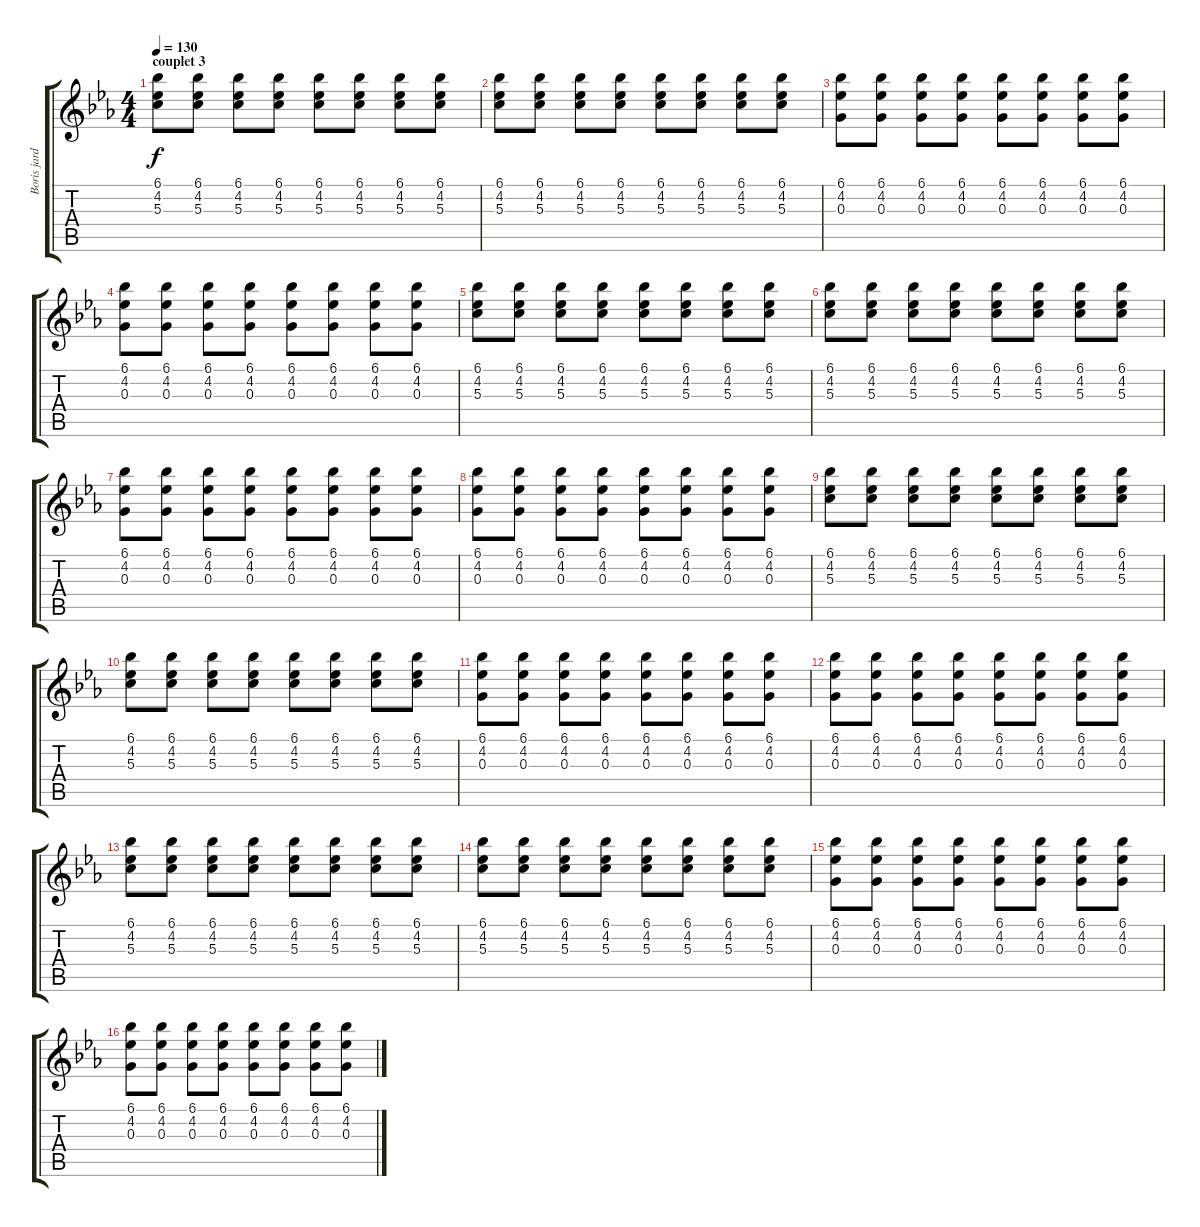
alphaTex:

\track ("Boris jardel " "Boris jard") {instrument electricguitarjazz}
\staff {score tabs}
\tuning (E4 B3 G3 D3 A2 E2) {hide}
\ts (4 4)
\section ("" "couplet 3")
\tempo 130
\clef g2
\ks eb
(6.1 4.2 5.3).8{dy f} (6.1 4.2 5.3).8 (6.1 4.2 5.3).8 (6.1 4.2 5.3).8 (6.1 4.2 5.3).8 (6.1 4.2 5.3).8 (6.1 4.2 5.3).8 (6.1 4.2 5.3).8 |
(6.1 4.2 5.3).8 (6.1 4.2 5.3).8 (6.1 4.2 5.3).8 (6.1 4.2 5.3).8 (6.1 4.2 5.3).8 (6.1 4.2 5.3).8 (6.1 4.2 5.3).8 (6.1 4.2 5.3).8 |
(6.1 4.2 0.3).8 (6.1 4.2 0.3).8 (6.1 4.2 0.3).8 (6.1 4.2 0.3).8 (6.1 4.2 0.3).8 (6.1 4.2 0.3).8 (6.1 4.2 0.3).8 (6.1 4.2 0.3).8 |
(6.1 4.2 0.3).8 (6.1 4.2 0.3).8 (6.1 4.2 0.3).8 (6.1 4.2 0.3).8 (6.1 4.2 0.3).8 (6.1 4.2 0.3).8 (6.1 4.2 0.3).8 (6.1 4.2 0.3).8 |
(6.1 4.2 5.3).8 (6.1 4.2 5.3).8 (6.1 4.2 5.3).8 (6.1 4.2 5.3).8 (6.1 4.2 5.3).8 (6.1 4.2 5.3).8 (6.1 4.2 5.3).8 (6.1 4.2 5.3).8 |
(6.1 4.2 5.3).8 (6.1 4.2 5.3).8 (6.1 4.2 5.3).8 (6.1 4.2 5.3).8 (6.1 4.2 5.3).8 (6.1 4.2 5.3).8 (6.1 4.2 5.3).8 (6.1 4.2 5.3).8 |
(6.1 4.2 0.3).8 (6.1 4.2 0.3).8 (6.1 4.2 0.3).8 (6.1 4.2 0.3).8 (6.1 4.2 0.3).8 (6.1 4.2 0.3).8 (6.1 4.2 0.3).8 (6.1 4.2 0.3).8 |
(6.1 4.2 0.3).8 (6.1 4.2 0.3).8 (6.1 4.2 0.3).8 (6.1 4.2 0.3).8 (6.1 4.2 0.3).8 (6.1 4.2 0.3).8 (6.1 4.2 0.3).8 (6.1 4.2 0.3).8 |
(6.1 4.2 5.3).8 (6.1 4.2 5.3).8 (6.1 4.2 5.3).8 (6.1 4.2 5.3).8 (6.1 4.2 5.3).8 (6.1 4.2 5.3).8 (6.1 4.2 5.3).8 (6.1 4.2 5.3).8 |
(6.1 4.2 5.3).8 (6.1 4.2 5.3).8 (6.1 4.2 5.3).8 (6.1 4.2 5.3).8 (6.1 4.2 5.3).8 (6.1 4.2 5.3).8 (6.1 4.2 5.3).8 (6.1 4.2 5.3).8 |
(6.1 4.2 0.3).8 (6.1 4.2 0.3).8 (6.1 4.2 0.3).8 (6.1 4.2 0.3).8 (6.1 4.2 0.3).8 (6.1 4.2 0.3).8 (6.1 4.2 0.3).8 (6.1 4.2 0.3).8 |
(6.1 4.2 0.3).8 (6.1 4.2 0.3).8 (6.1 4.2 0.3).8 (6.1 4.2 0.3).8 (6.1 4.2 0.3).8 (6.1 4.2 0.3).8 (6.1 4.2 0.3).8 (6.1 4.2 0.3).8 |
(6.1 4.2 5.3).8 (6.1 4.2 5.3).8 (6.1 4.2 5.3).8 (6.1 4.2 5.3).8 (6.1 4.2 5.3).8 (6.1 4.2 5.3).8 (6.1 4.2 5.3).8 (6.1 4.2 5.3).8 |
(6.1 4.2 5.3).8 (6.1 4.2 5.3).8 (6.1 4.2 5.3).8 (6.1 4.2 5.3).8 (6.1 4.2 5.3).8 (6.1 4.2 5.3).8 (6.1 4.2 5.3).8 (6.1 4.2 5.3).8 |
(6.1 4.2 0.3).8 (6.1 4.2 0.3).8 (6.1 4.2 0.3).8 (6.1 4.2 0.3).8 (6.1 4.2 0.3).8 (6.1 4.2 0.3).8 (6.1 4.2 0.3).8 (6.1 4.2 0.3).8 |
(6.1 4.2 0.3).8 (6.1 4.2 0.3).8 (6.1 4.2 0.3).8 (6.1 4.2 0.3).8 (6.1 4.2 0.3).8 (6.1 4.2 0.3).8 (6.1 4.2 0.3).8 (6.1 4.2 0.3).8
